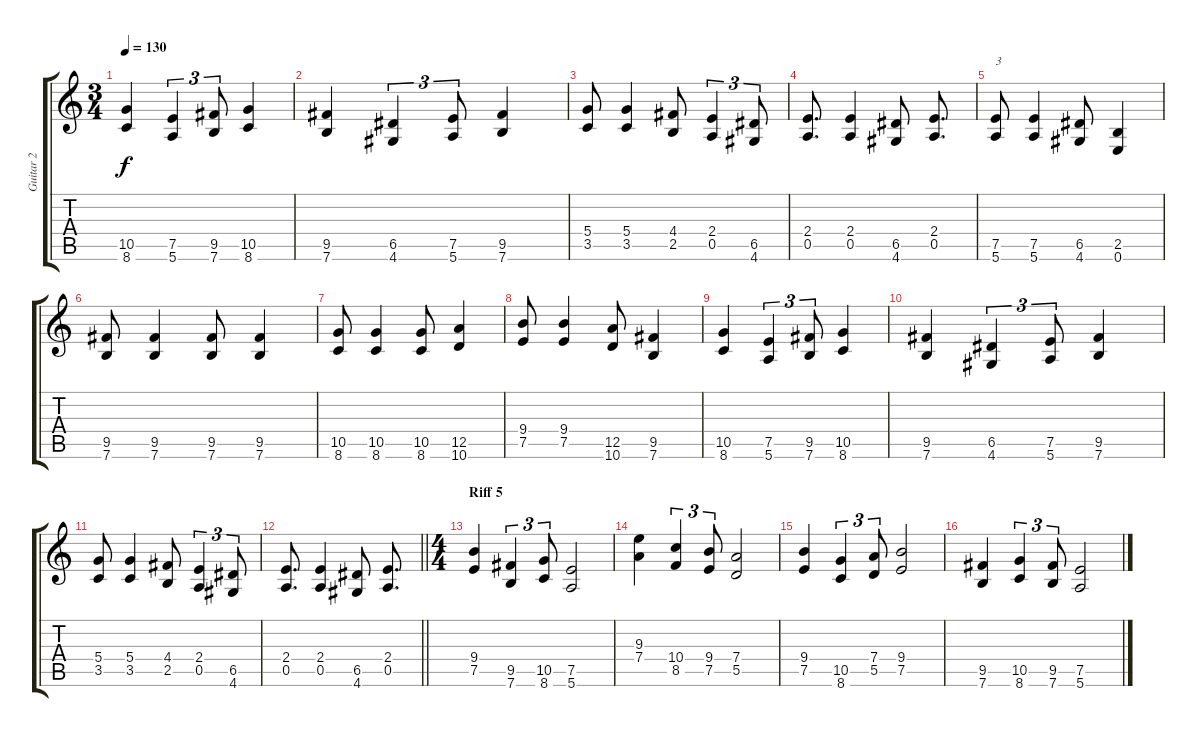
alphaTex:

\track ("Guitar 2" "Guitar 2") {instrument distortionguitar}
\staff {score tabs}
\tuning (E4 B3 G3 D3 A2 E2) {hide}
\ts (3 4)
\tempo 130
\clef g2
\ks c
(10.5 8.6).4{dy f} (7.5 5.6).4{tu (3 2)} (9.5 7.6).8{tu (3 2)} (10.5 8.6).4 |
(9.5 7.6).4 (6.5 4.6).4{tu (3 2)} (7.5 5.6).8{tu (3 2)} (9.5 7.6).4 |
(5.4 3.5).8 (5.4 3.5).4 (4.4 2.5).8 (2.4 0.5).4{tu (3 2)} (6.5 4.6).8{tu (3 2)} |
(2.4 0.5).8{d} (2.4 0.5).4 (6.5 4.6).8 (2.4 0.5).8{d} |
(7.5 5.6).8{txt "3"} (7.5 5.6).4 (6.5 4.6).8 (2.5 0.6).4 |
(9.5 7.6).8 (9.5 7.6).4 (9.5 7.6).8 (9.5 7.6).4 |
(10.5 8.6).8 (10.5 8.6).4 (10.5 8.6).8 (12.5 10.6).4 |
(9.4 7.5).8 (9.4 7.5).4 (12.5 10.6).8 (9.5 7.6).4 |
(10.5 8.6).4 (7.5 5.6).4{tu (3 2)} (9.5 7.6).8{tu (3 2)} (10.5 8.6).4 |
(9.5 7.6).4 (6.5 4.6).4{tu (3 2)} (7.5 5.6).8{tu (3 2)} (9.5 7.6).4 |
(5.4 3.5).8 (5.4 3.5).4 (4.4 2.5).8 (2.4 0.5).4{tu (3 2)} (6.5 4.6).8{tu (3 2)} |
\barLineRight lightlight
(2.4 0.5).8{d} (2.4 0.5).4 (6.5 4.6).8 (2.4 0.5).8{d} |
\ts (4 4)
\section ("" "Riff 5")
(9.4 7.5).4{volume 16} (9.5 7.6).4{tu (3 2)} (10.5 8.6).8{tu (3 2)} (7.5 5.6).2 |
(9.3 7.4).4 (10.4 8.5).4{tu (3 2)} (9.4 7.5).8{tu (3 2)} (7.4 5.5).2 |
(9.4 7.5).4 (10.5 8.6).4{tu (3 2)} (7.4 5.5).8{tu (3 2)} (9.4 7.5).2 |
(9.5 7.6).4 (10.5 8.6).4{tu (3 2)} (9.5 7.6).8{tu (3 2)} (7.5 5.6).2
